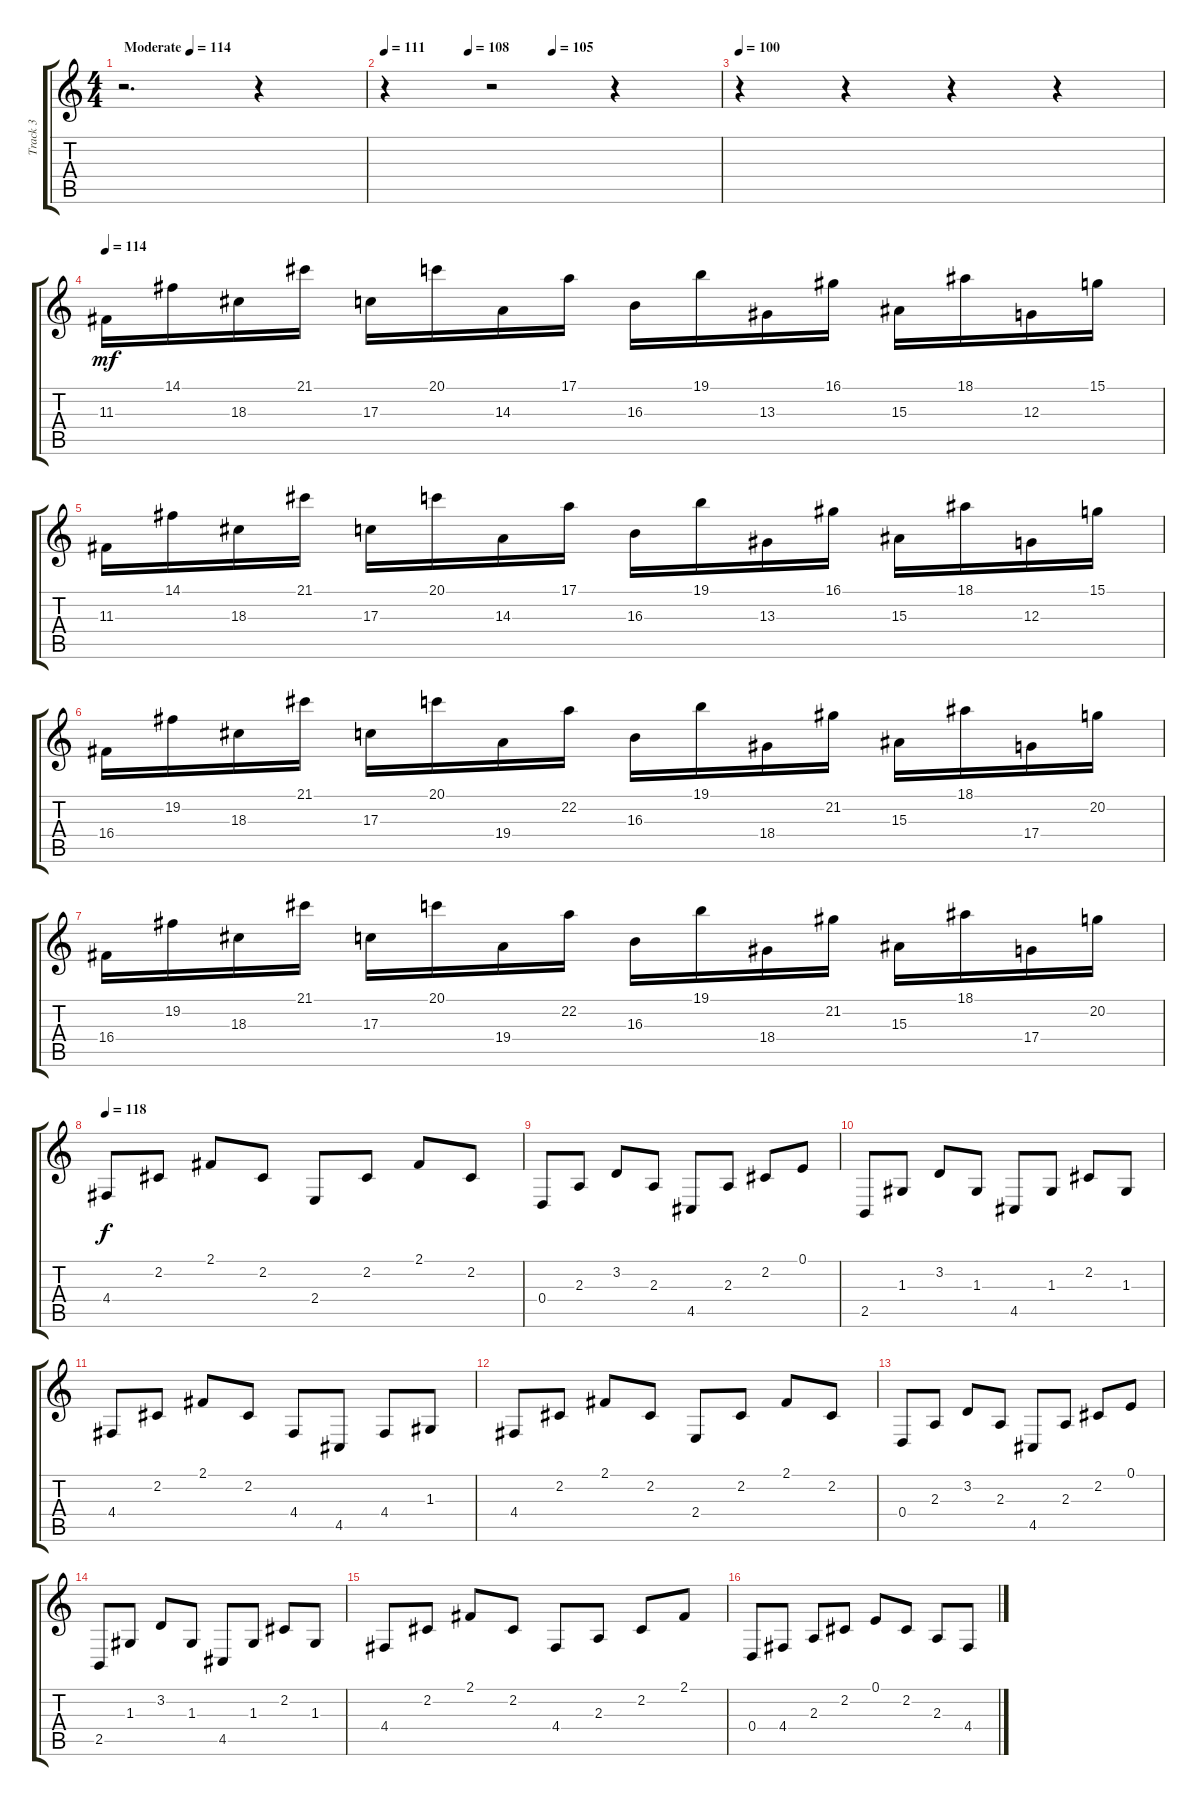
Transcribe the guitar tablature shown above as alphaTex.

\track ("Track 3" "Track 3") {instrument pizzicatostrings}
\staff {score tabs}
\tuning (E4 B3 G3 D3 A2 E2) {hide}
\ts (4 4)
\tempo (114 "Moderate")
\clef g2
\ks c
r.2{d dy mf instrument pizzicatostrings} r.4 |
\tempo 111
\tempo (108 0.25)
\tempo (105 0.5)
r.4 r.2 r.4 |
\tempo 100
r.4 r.4 r.4 r.4 |
\tempo 114
11.3.16{instrument musicbox} 14.1.16 18.3.16 21.1.16 17.3.16 20.1.16 14.3.16 17.1.16 16.3.16 19.1.16 13.3.16 16.1.16 15.3.16 18.1.16 12.3.16 15.1.16 |
11.3.16 14.1.16 18.3.16 21.1.16 17.3.16 20.1.16 14.3.16 17.1.16 16.3.16 19.1.16 13.3.16 16.1.16 15.3.16 18.1.16 12.3.16 15.1.16 |
16.4.16 19.2.16 18.3.16 21.1.16 17.3.16 20.1.16 19.4.16 22.2.16 16.3.16 19.1.16 18.4.16 21.2.16 15.3.16 18.1.16 17.4.16 20.2.16 |
16.4.16 19.2.16 18.3.16 21.1.16 17.3.16 20.1.16 19.4.16 22.2.16 16.3.16 19.1.16 18.4.16 21.2.16 15.3.16 18.1.16 17.4.16 20.2.16 |
\tempo 118
4.4.8{dy f instrument pizzicatostrings} 2.2.8 2.1.8 2.2.8 2.4.8 2.2.8 2.1.8 2.2.8 |
0.4.8 2.3.8 3.2.8 2.3.8 4.5.8 2.3.8 2.2.8 0.1.8 |
2.5.8 1.3.8 3.2.8 1.3.8 4.5.8 1.3.8 2.2.8 1.3.8 |
4.4.8 2.2.8 2.1.8 2.2.8 4.4.8 4.5.8 4.4.8 1.3.8 |
4.4.8 2.2.8 2.1.8 2.2.8 2.4.8 2.2.8 2.1.8 2.2.8 |
0.4.8 2.3.8 3.2.8 2.3.8 4.5.8 2.3.8 2.2.8 0.1.8 |
2.5.8 1.3.8 3.2.8 1.3.8 4.5.8 1.3.8 2.2.8 1.3.8 |
4.4.8 2.2.8 2.1.8 2.2.8 4.4.8 2.3.8 2.2.8 2.1.8 |
0.4.8 4.4.8 2.3.8 2.2.8 0.1.8 2.2.8 2.3.8 4.4.8
